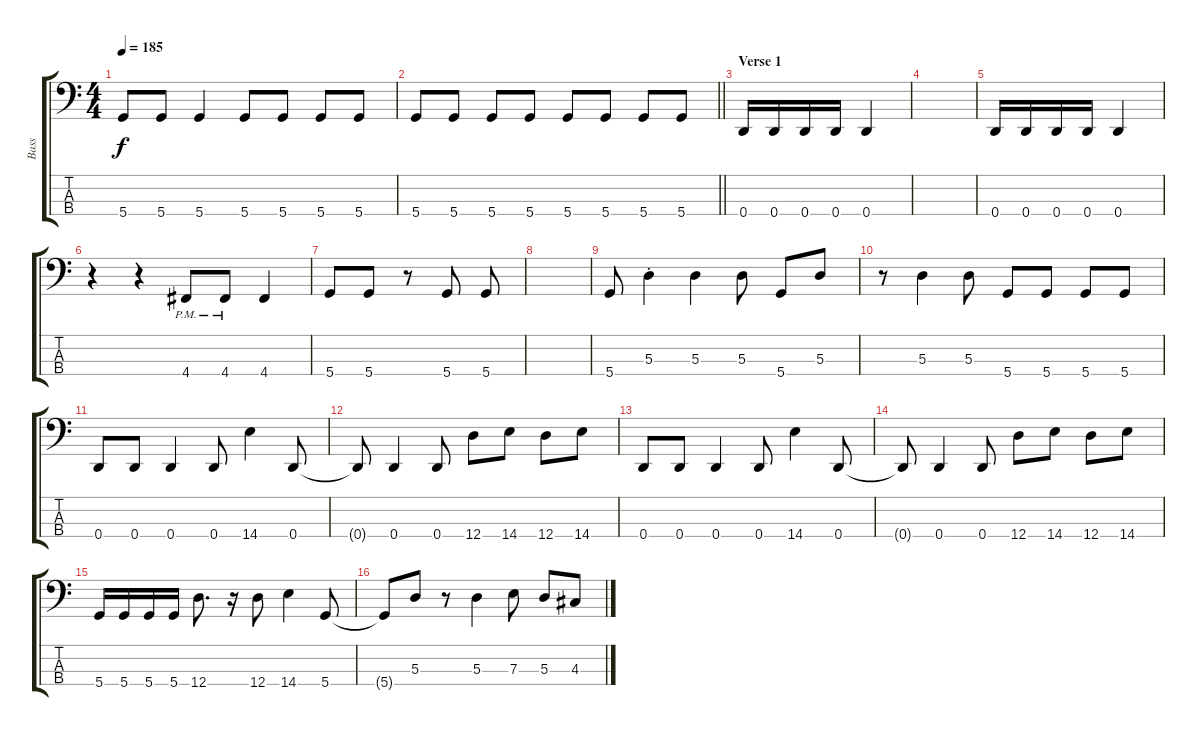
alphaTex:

\track ("Bass" "Bass") {instrument electricbassfinger}
\staff {score tabs}
\tuning (G2 D2 A1 D1) {hide}
\ts (4 4)
\tempo 185
\clef f4
\ks c
5.4{t}.8{dy f} 5.4.8 5.4.4 5.4.8 5.4.8 5.4.8 5.4.8 |
\barLineRight lightlight
5.4.8 5.4.8 5.4.8 5.4.8 5.4.8 5.4.8 5.4.8 5.4.8 |
\section ("" "Verse 1")
0.4.16 0.4.16 0.4.16 0.4.16 0.4.4 |
|
0.4.16 0.4.16 0.4.16 0.4.16 0.4.4 |
r.4 r.4 4.4{pm}.8 4.4{pm}.8 4.4.4 |
5.4.8 5.4.8 r.8 5.4.8 5.4.8 |
|
5.4.8 5.3{st}.4 5.3.4 5.3.8 5.4.8 5.3.8 |
r.8 5.3.4 5.3.8 5.4.8 5.4.8 5.4.8 5.4.8 |
0.4.8 0.4.8 0.4.4 0.4.8 14.4.4 0.4.8 |
0.4{t}.8 0.4.4 0.4.8 12.4.8 14.4.8 12.4.8 14.4.8 |
0.4.8 0.4.8 0.4.4 0.4.8 14.4.4 0.4.8 |
0.4{t}.8 0.4.4 0.4.8 12.4.8 14.4.8 12.4.8 14.4.8 |
5.4.16 5.4.16 5.4.16 5.4.16 12.4.8{d} r.16 12.4.8 14.4.4 5.4.8 |
5.4{t}.8 5.3.8 r.8 5.3.4 7.3.8 5.3.8 4.3.8
